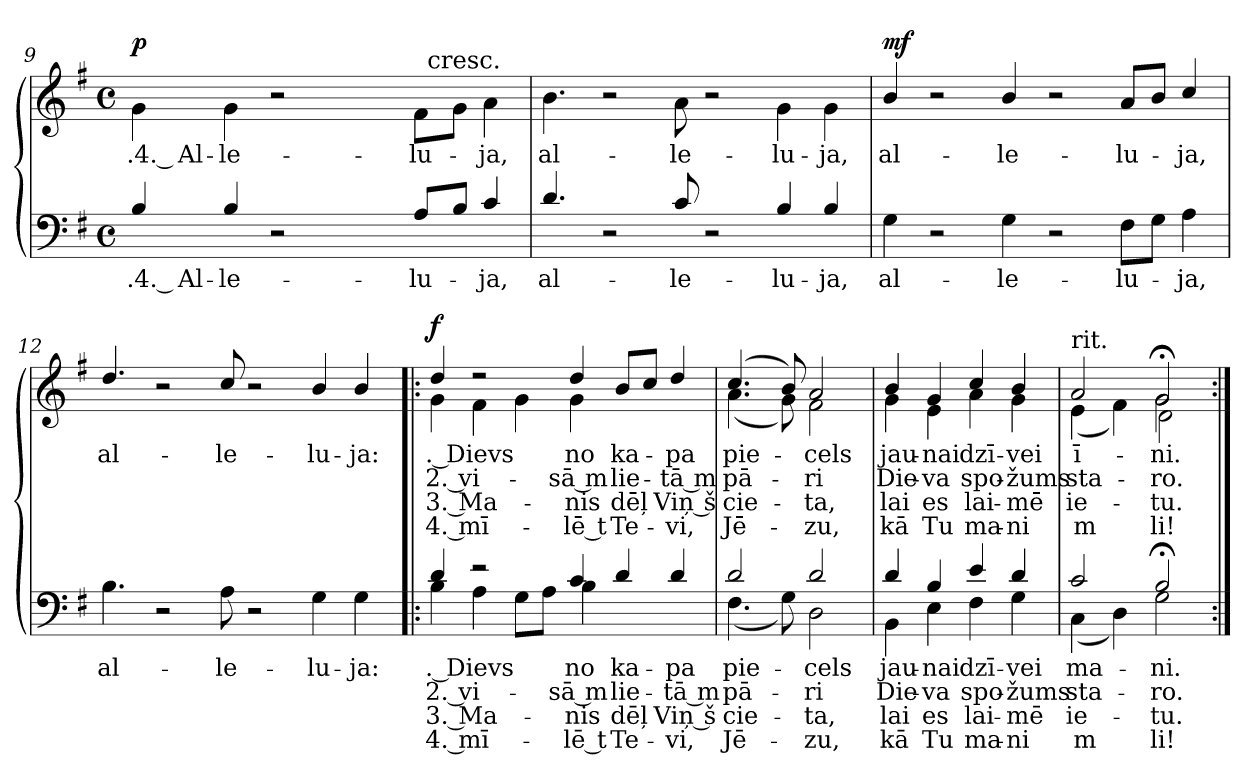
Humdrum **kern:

**kern	**text	**text	**text	**text	**kern	**text	**text	**text	**text	**dynam
*part2	*part2	*part2	*part2	*part2	*part1	*part1	*part1	*part1	*part1	*part1
*staff2	*staff2	*staff2	*staff2	*staff2	*staff1	*staff1	*staff1	*staff1	*staff1	*staff1
!!LO:LB:g=z
*clefF4	*	*	*	*	*clefG2	*	*	*	*	*
*k[f#]	*	*	*	*	*k[f#]	*	*	*	*	*
*G:	*	*	*	*	*G:	*	*	*	*	*
*M4/4	*	*	*	*	*M4/4	*	*	*	*	*
*met(c)	*	*	*	*	*met(c)	*	*	*	*	*
=9	=9	=9	=9	=9	=9	=9	=9	=9	=9	=9
!	!LO:LY:a:rj	!	!	!	!	!LO:LY:b:rj	!	!	!	!LO:DY:a
*	*	*	*	*	*^	*	*	*	*	*
4B/	.­4. Al-	.	.	.	4g\	1ryy	.­4. Al-	.	.	.	p
!	!LO:LY:a:rj	!	!	!	!	!	!LO:LY:b:rj	!	!	!	!
4B/	-le-	.	.	.	4g\	.	-le-	.	.	.	.
2r	.	.	.	.	2r	.	.	.	.	.	.
2ryy	.	.	.	.	2ryy	2ryy	.	.	.	.	.
!	!LO:LY:a:rj	!	!	!	!	!	!LO:LY:b:rj	!	!	!	!
8A/L	-lu-	.	.	.	8f#\L	32ryy	-lu-	.	.	.	.
!	!	!	!	!	!	!LO:TX:a:t=cresc.	!	!	!	!	!
.	.	.	.	.	.	4...ryy	.	.	.	.	.
8B/J	.	.	.	.	8g\J	.	.	.	.	.	.
!	!LO:LY:a	!	!	!	!	!	!LO:LY:b	!	!	!	!
4c/	-ja,	.	.	.	4a\	.	-ja,	.	.	.	.
=10	=10	=10	=10	=10	=10	=10	=10	=10	=10	=10	=10
!	!LO:LY:a	!	!	!	!	!	!LO:LY:b	!	!	!	!
*	*	*	*	*	*v	*v	*	*	*	*	*
4.d/	al-	.	.	.	4.b\	al-	.	.	.	.
2r	.	.	.	.	2r	.	.	.	.	.
!	!LO:LY:a:rj	!	!	!	!	!LO:LY:b:rj	!	!	!	!
8c/	-le-	.	.	.	8a\	-le-	.	.	.	.
2r	.	.	.	.	2r	.	.	.	.	.
!	!LO:LY:a	!	!	!	!	!LO:LY:b	!	!	!	!
4B/	-lu-	.	.	.	4g\	-lu-	.	.	.	.
!	!LO:LY:a	!	!	!	!	!LO:LY:b	!	!	!	!
4B/	-ja,	.	.	.	4g\	-ja,	.	.	.	.
=11	=11	=11	=11	=11	=11	=11	=11	=11	=11	=11
!	!LO:LY:a	!	!	!	!	!LO:LY:b	!	!	!	!LO:DY:a
4G\	al-	.	.	.	4b/	al-	.	.	.	mf
2r	.	.	.	.	2r	.	.	.	.	.
!	!LO:LY:a:rj	!	!	!	!	!LO:LY:b:rj	!	!	!	!
4G\	-le-	.	.	.	4b/	-le-	.	.	.	.
2r	.	.	.	.	2r	.	.	.	.	.
!	!LO:LY:a	!	!	!	!	!LO:LY:b	!	!	!	!
8F#\L	-lu-	.	.	.	8a/L	-lu-	.	.	.	.
8G\J	.	.	.	.	8b/J	.	.	.	.	.
!	!LO:LY:a	!	!	!	!	!LO:LY:b	!	!	!	!
4A\	-ja,	.	.	.	4cc/	-ja,	.	.	.	.
=12	=12	=12	=12	=12	=12	=12	=12	=12	=12	=12
!	!LO:LY:a	!	!	!	!	!LO:LY:b	!	!	!	!
4.B\	al-	.	.	.	4.dd/	al-	.	.	.	.
2r	.	.	.	.	2r	.	.	.	.	.
!	!LO:LY:a:rj	!	!	!	!	!LO:LY:b:rj	!	!	!	!
8A\	-le-	.	.	.	8cc/	-le-	.	.	.	.
2r	.	.	.	.	2r	.	.	.	.	.
!	!LO:LY:a	!	!	!	!	!LO:LY:b	!	!	!	!
4G\	-lu-	.	.	.	4b/	-lu-	.	.	.	.
!	!LO:LY:a:rj	!	!	!	!	!LO:LY:b:rj	!	!	!	!
4G\	-ja:	.	.	.	4b/	-ja:	.	.	.	.
!!LO:PB:g=z
=13!|:	=13!|:	=13!|:	=13!|:	=13!|:	=13!|:	=13!|:	=13!|:	=13!|:	=13!|:	=13!|:
!	!LO:LY:a:rj	!LO:LY:a:rj	!LO:LY:a:rj	!LO:LY:a:rj	!	!LO:LY:b:rj	!LO:LY:b:rj	!LO:LY:b:rj	!LO:LY:b:rj	!LO:DY:a
*^	*	*	*	*	*^	*	*	*	*	*
4d/	4B\	. Dievs	2. vi-	3. Ma-	4. mī-	4dd/	4g\	. Dievs	2. vi-	3. Ma-	4. mī-	f
2r	4A\	.	.	.	.	2r	4f#\	.	.	.	.	.
.	8G\L	.	.	.	.	.	4g\	.	.	.	.	.
.	8A\J	.	.	.	.	.	.	.	.	.	.	.
!	!	!LO:LY:a	!LO:LY:a	!LO:LY:a	!LO:LY:a	!	!	!LO:LY:b	!LO:LY:b	!LO:LY:b	!LO:LY:b	!
4c/	4B\	no	-sā m	-nis	-lē t	4dd/	4g\	no	-sā m	-nis	-lē t	.
!	!	!LO:LY:a	!LO:LY:a	!LO:LY:a	!LO:LY:a	!	!	!LO:LY:b	!LO:LY:b	!LO:LY:b	!LO:LY:b	!
4d/	2ryy	ka-	lie-	dēļ	Te-	8b/L	2ryy	ka-	lie-	dēļ	Te-	.
.	.	.	.	.	.	8cc/J	.	.	.	.	.	.
!	!	!LO:LY:a	!LO:LY:a	!LO:LY:a	!LO:LY:a	!	!	!LO:LY:b	!LO:LY:b	!LO:LY:b	!LO:LY:b	!
4d/	.	-pa	-tā m	Viņ š	-vi,	4dd/	.	-pa	-tā m	Viņ š	-vi,	.
=14	=14	=14	=14	=14	=14	=14	=14	=14	=14	=14	=14	=14
!	!	!LO:LY:a	!LO:LY:a	!LO:LY:a	!LO:LY:a	!	!	!LO:LY:b	!LO:LY:b	!LO:LY:b	!LO:LY:b	!
2d/	(<4.F#\	pie-	pā-	cie-	Jē-	(4.cc/	(<4.a\	pie-	pā-	cie-	Jē-	.
.	8G\)	.	.	.	.	8b/)	8g\)	.	.	.	.	.
!	!	!LO:LY:a	!LO:LY:a	!LO:LY:a	!LO:LY:a	!	!	!LO:LY:b	!LO:LY:b	!LO:LY:b	!LO:LY:b	!
2d/	2D\	-cels	-ri	-ta,	-zu,	2a/	2f#\	-cels	-ri	-ta,	-zu,	.
=15	=15	=15	=15	=15	=15	=15	=15	=15	=15	=15	=15	=15
!	!	!LO:LY:a	!LO:LY:a	!LO:LY:a	!LO:LY:a	!	!	!LO:LY:b	!LO:LY:b	!LO:LY:b	!LO:LY:b	!
4d/	4BB\	jau-	Die-	lai	kā	4b/	4g\	jau-	Die-	lai	kā	.
!	!	!LO:LY:a	!LO:LY:a	!LO:LY:a	!LO:LY:a	!	!	!LO:LY:b	!LO:LY:b	!LO:LY:b	!LO:LY:b	!
4B/	4E\	-nai	-va	es	Tu	4g/	4e\	-nai	-va	es	Tu	.
!	!	!LO:LY:a:rj	!LO:LY:a:rj	!LO:LY:a:rj	!LO:LY:a:rj	!	!	!LO:LY:b:rj	!LO:LY:b:rj	!LO:LY:b:rj	!LO:LY:b:rj	!
4e/	4F#\	dzī-	spo-	lai-	ma-	4cc/	4a\	dzī-	spo-	lai-	ma-	.
!	!	!LO:LY:a	!LO:LY:a	!LO:LY:a	!LO:LY:a	!	!	!LO:LY:b	!LO:LY:b	!LO:LY:b	!LO:LY:b	!
4d/	4G\	-vei	-žums	-mē	-ni	4b/	4g\	-vei	-žums	-mē	-ni	.
=16	=16	=16	=16	=16	=16	=16	=16	=16	=16	=16	=16	=16
!	!	!	!	!	!	!LO:TX:a:t=rit.	!	!	!	!	!	!
!	!	!LO:LY:a	!LO:LY:a	!LO:LY:a	!LO:LY:a	!	!	!LO:LY:b	!LO:LY:b	!LO:LY:b	!LO:LY:b	!
!	!	!	!	!	!	!	!	!LO:LY:b	!	!	!	!
*	*	*	*	*	*	*	*^	*	*	*	*	*
2c/	(<4C\	ma-	sta-	ie-	m	2a/	(<4e\	2ryy	ī-	sta-	ie-	m	.
.	4D\)	.	.	.	.	.	4f#\)	.	.	.	.	.	.
!	!	!LO:LY:a	!LO:LY:a	!LO:LY:a	!LO:LY:a	!	!	!	!LO:LY:b	!LO:LY:b	!LO:LY:b	!LO:LY:b	!
2B;</	2G\	-ni.	-ro.	-tu.	li!	2g;</	2g\	2d\	-ni.	-ro.	-tu.	li!	.
*v	*v	*	*	*	*	*	*	*	*	*	*	*	*
*	*	*	*	*	*v	*v	*v	*	*	*	*	*
=:|!	=:|!	=:|!	=:|!	=:|!	=:|!	=:|!	=:|!	=:|!	=:|!	=:|!
*-	*-	*-	*-	*-	*-	*-	*-	*-	*-	*-
